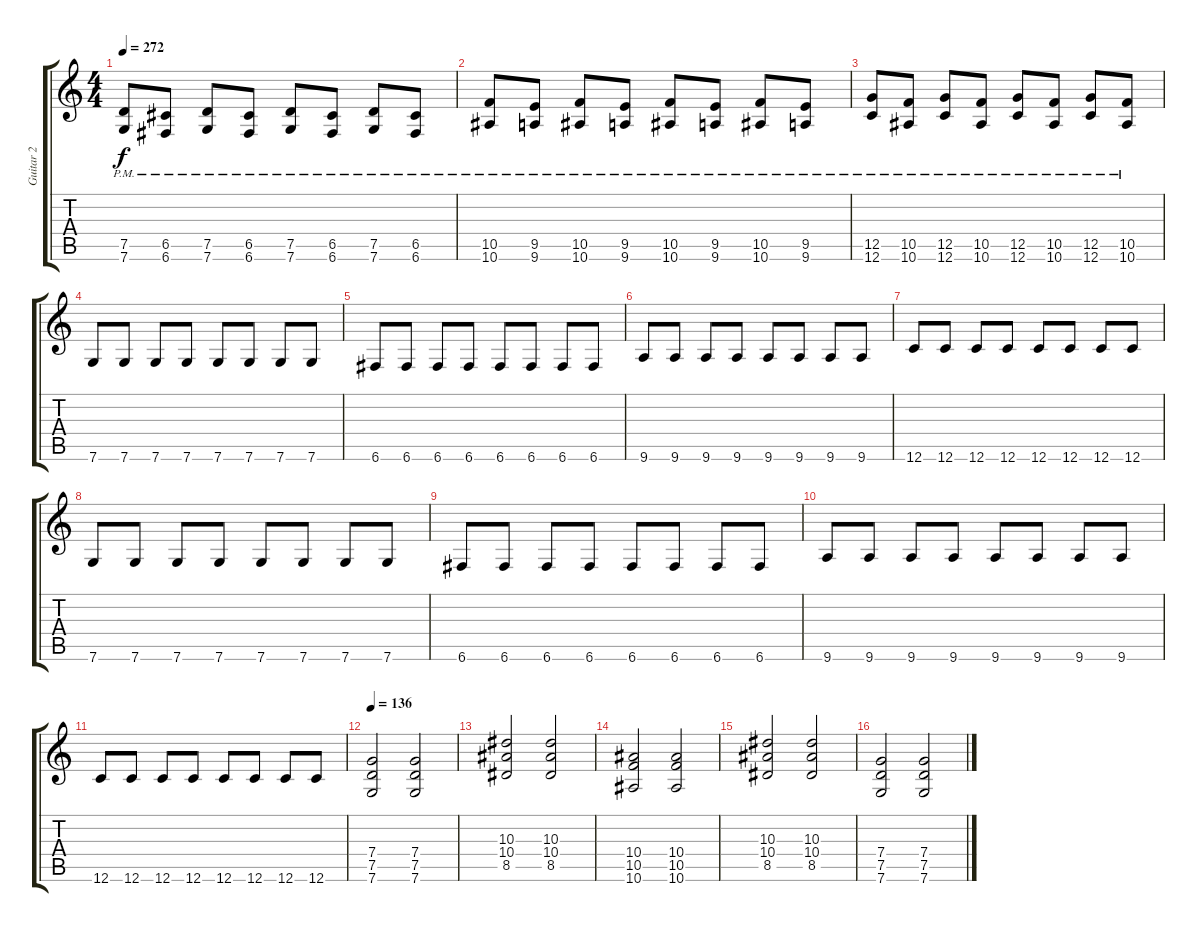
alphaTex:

\track ("Guitar 2" "Guitar 2") {instrument overdrivenguitar}
\staff {score tabs}
\tuning (D4 A3 F3 C3 G2 C2) {hide}
\ts (4 4)
\tempo 272
\clef g2
\ks c
(7.5{pm} 7.6{pm}).8{dy f} (6.5{pm} 6.6{pm}).8 (7.5{pm} 7.6{pm}).8 (6.5{pm} 6.6{pm}).8 (7.5{pm} 7.6{pm}).8 (6.5{pm} 6.6{pm}).8 (7.5{pm} 7.6{pm}).8 (6.5{pm} 6.6{pm}).8 |
(10.5{pm} 10.6{pm}).8 (9.5{pm} 9.6{pm}).8 (10.5{pm} 10.6{pm}).8 (9.5{pm} 9.6{pm}).8 (10.5{pm} 10.6{pm}).8 (9.5{pm} 9.6{pm}).8 (10.5{pm} 10.6{pm}).8 (9.5{pm} 9.6{pm}).8 |
(12.5{pm} 12.6{pm}).8 (10.5{pm} 10.6{pm}).8 (12.5{pm} 12.6{pm}).8 (10.5{pm} 10.6{pm}).8 (12.5{pm} 12.6{pm}).8 (10.5{pm} 10.6{pm}).8 (12.5{pm} 12.6{pm}).8 (10.5{pm} 10.6{pm}).8 |
7.6.8 7.6.8 7.6.8 7.6.8 7.6.8 7.6.8 7.6.8 7.6.8 |
6.6.8 6.6.8 6.6.8 6.6.8 6.6.8 6.6.8 6.6.8 6.6.8 |
9.6.8 9.6.8 9.6.8 9.6.8 9.6.8 9.6.8 9.6.8 9.6.8 |
12.6.8 12.6.8 12.6.8 12.6.8 12.6.8 12.6.8 12.6.8 12.6.8 |
7.6.8 7.6.8 7.6.8 7.6.8 7.6.8 7.6.8 7.6.8 7.6.8 |
6.6.8 6.6.8 6.6.8 6.6.8 6.6.8 6.6.8 6.6.8 6.6.8 |
9.6.8 9.6.8 9.6.8 9.6.8 9.6.8 9.6.8 9.6.8 9.6.8 |
12.6.8 12.6.8 12.6.8 12.6.8 12.6.8 12.6.8 12.6.8 12.6.8 |
\tempo 136
(7.4 7.5 7.6).2 (7.4 7.5 7.6).2 |
(10.3 10.4 8.5).2 (10.3 10.4 8.5).2 |
(10.4 10.5 10.6).2 (10.4 10.5 10.6).2 |
(10.3 10.4 8.5).2 (10.3 10.4 8.5).2 |
(7.4 7.5 7.6).2 (7.4 7.5 7.6).2
